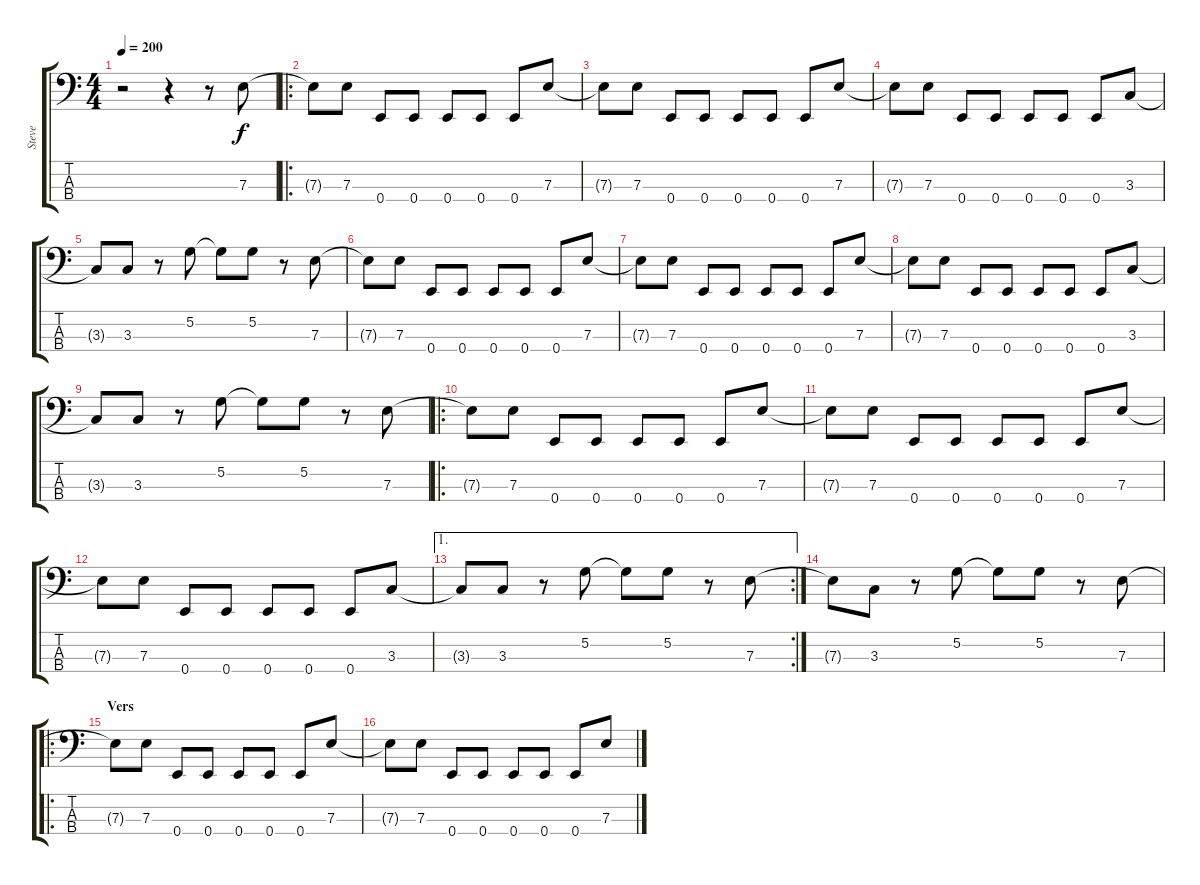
\track ("Steve" "Steve") {instrument electricbassfinger}
\staff {score tabs}
\tuning (G2 D2 A1 E1) {hide}
\ts (4 4)
\tempo 200
\clef f4
\ks c
r.2{dy f instrument electricbassfinger} r.4 r.8 7.3.8 |
\ro
7.3{t}.8 7.3.8 0.4.8 0.4.8 0.4.8 0.4.8 0.4.8 7.3.8 |
7.3{t}.8 7.3.8 0.4.8 0.4.8 0.4.8 0.4.8 0.4.8 7.3.8 |
7.3{t}.8 7.3.8 0.4.8 0.4.8 0.4.8 0.4.8 0.4.8 3.3.8 |
3.3{t}.8 3.3.8 r.8 5.2.8 5.2{t}.8 5.2.8 r.8 7.3.8 |
7.3{t}.8 7.3.8 0.4.8 0.4.8 0.4.8 0.4.8 0.4.8 7.3.8 |
7.3{t}.8 7.3.8 0.4.8 0.4.8 0.4.8 0.4.8 0.4.8 7.3.8 |
7.3{t}.8 7.3.8 0.4.8 0.4.8 0.4.8 0.4.8 0.4.8 3.3.8 |
3.3{t}.8 3.3.8 r.8 5.2.8 5.2{t}.8 5.2.8 r.8 7.3.8 |
\ro
7.3{t}.8 7.3.8 0.4.8 0.4.8 0.4.8 0.4.8 0.4.8 7.3.8 |
7.3{t}.8 7.3.8 0.4.8 0.4.8 0.4.8 0.4.8 0.4.8 7.3.8 |
7.3{t}.8 7.3.8 0.4.8 0.4.8 0.4.8 0.4.8 0.4.8 3.3.8 |
\ae 1
\rc 2
3.3{t}.8 3.3.8 r.8 5.2.8 5.2{t}.8 5.2.8 r.8 7.3.8 |
7.3{t}.8 3.3.8 r.8 5.2.8 5.2{t}.8 5.2.8 r.8 7.3.8 |
\ro
\section ("" "Vers")
7.3{t}.8 7.3.8 0.4.8 0.4.8 0.4.8 0.4.8 0.4.8 7.3.8 |
7.3{t}.8 7.3.8 0.4.8 0.4.8 0.4.8 0.4.8 0.4.8 7.3.8
